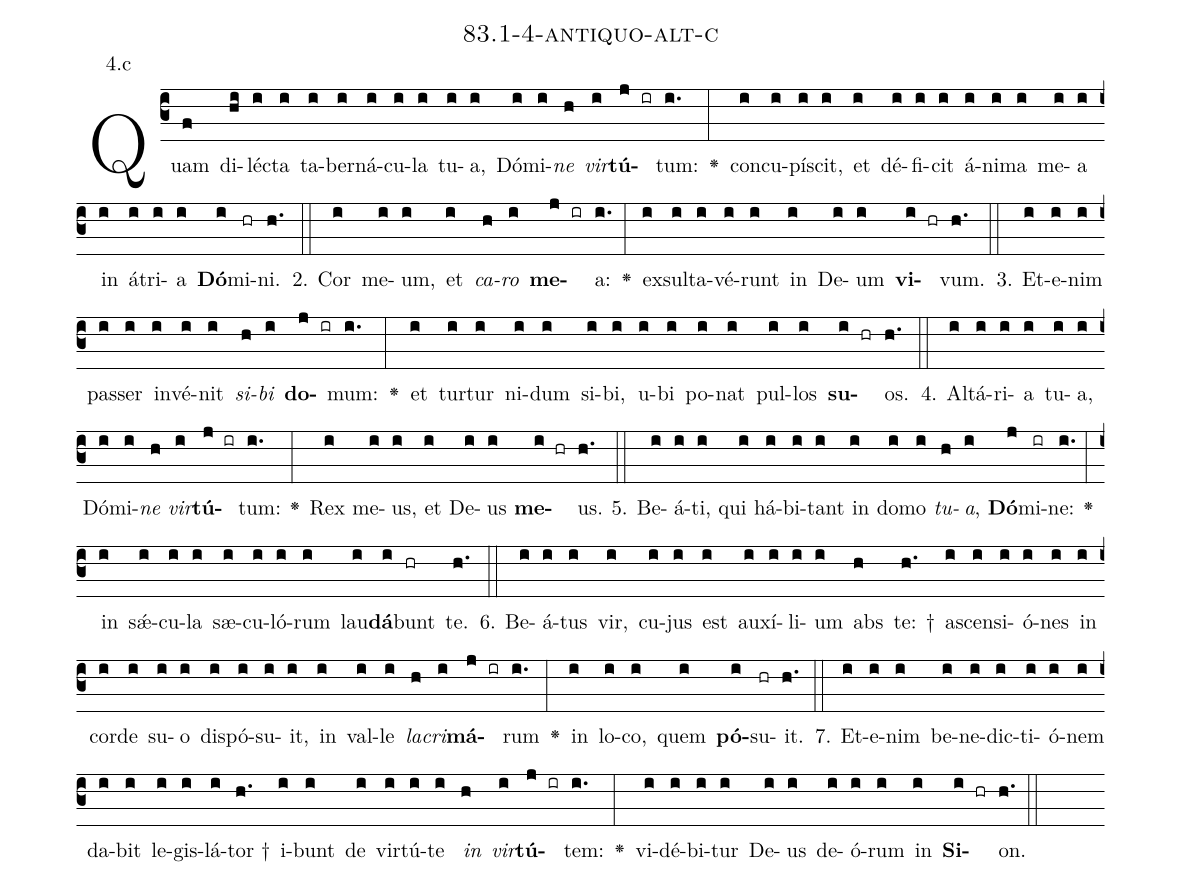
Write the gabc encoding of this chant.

name: 83.1-4-antiquo-alt-c;
annotation: 4.c;
%%
(c3)Quam(f) di(hi)léc(i)ta(i) ta(i)ber(i)ná(i)cu(i)la(i) tu(i)a,(i) Dó(i)mi(i)<i>ne</i>(h) <i>vir</i>(i)<b>tú</b>(j ir)tum:(i.) <v>\greheightstar</v>(:) con(i)cu(i)pí(i)scit,(i) et(i) dé(i)fi(i)cit(i) á(i)ni(i)ma(i) me(i)a(i) in(i) á(i)tri(i)a(i) <b>Dó</b>(i)mi(hr)ni.(h.) (::)
2. Cor(i) me(i)um,(i) et(i) <i>ca</i>(h)<i>ro</i>(i) <b>me</b>(j ir)a:(i.) <v>\greheightstar</v>(:) ex(i)sul(i)ta(i)vé(i)runt(i) in(i) De(i)um(i) <b>vi</b>(i hr)vum.(h.) (::)
3. Et(i)e(i)nim(i) pas(i)ser(i) in(i)vé(i)nit(i) <i>si</i>(h)<i>bi</i>(i) <b>do</b>(j ir)mum:(i.) <v>\greheightstar</v>(:) et(i) tur(i)tur(i) ni(i)dum(i) si(i)bi,(i) u(i)bi(i) po(i)nat(i) pul(i)los(i) <b>su</b>(i hr)os.(h.) (::)
4. Al(i)tá(i)ri(i)a(i) tu(i)a,(i) Dó(i)mi(i)<i>ne</i>(h) <i>vir</i>(i)<b>tú</b>(j ir)tum:(i.) <v>\greheightstar</v>(:) Rex(i) me(i)us,(i) et(i) De(i)us(i) <b>me</b>(i hr)us.(h.) (::)
5. Be(i)á(i)ti,(i) qui(i) há(i)bi(i)tant(i) in(i) do(i)mo(i) <i>tu</i>(h)<i>a</i>,(i) <b>Dó</b>(j)mi(ir)ne:(i.) <v>\greheightstar</v>(:) in(i) sǽ(i)cu(i)la(i) sæ(i)cu(i)ló(i)rum(i) lau(i)<b>dá</b>(i)bunt(hr) te.(h.) (::)
6. Be(i)á(i)tus(i) vir,(i) cu(i)jus(i) est(i) au(i)xí(i)li(i)um(i) abs(h) te: †(h.) a(i)scen(i)si(i)ó(i)nes(i) in(i) cor(i)de(i) su(i)o(i) dis(i)pó(i)su(i)it,(i) in(i) val(i)le(i) <i>la</i>(h)<i>cri</i>(i)<b>má</b>(j ir)rum(i.) <v>\greheightstar</v>(:) in(i) lo(i)co,(i) quem(i) <b>pó</b>(i)su(hr)it.(h.) (::)
7. Et(i)e(i)nim(i) be(i)ne(i)dic(i)ti(i)ó(i)nem(i) da(i)bit(i) le(i)gis(i)lá(i)tor †(h.) i(i)bunt(i) de(i) vir(i)tú(i)te(i) <i>in</i>(h) <i>vir</i>(i)<b>tú</b>(j ir)tem:(i.) <v>\greheightstar</v>(:) vi(i)dé(i)bi(i)tur(i) De(i)us(i) de(i)ó(i)rum(i) in(i) <b>Si</b>(i hr)on.(h.) (::)
